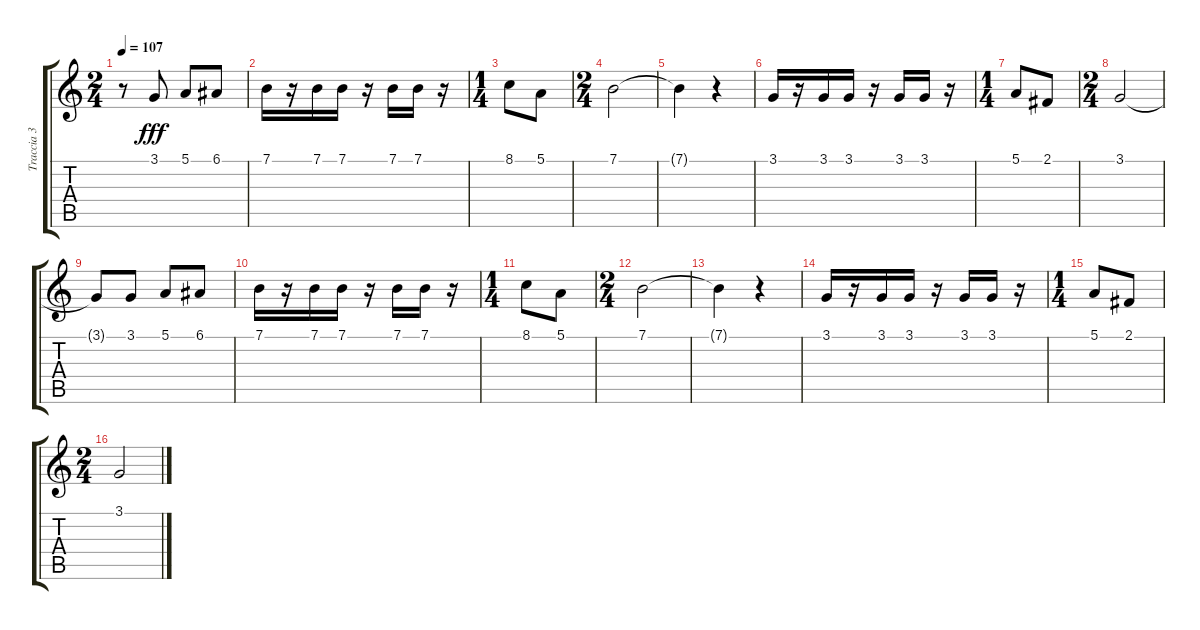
\track ("Traccia 3" "Traccia 3") {instrument trumpet}
\staff {score tabs}
\tuning (E4 B3 G3 D3 A2 E2) {hide}
\ts (2 4)
\tempo 107
\clef g2
\ks c
r.8{dy fff instrument trumpet} 3.1.8 5.1.8 6.1.8 |
7.1.16 r.16 7.1.16 7.1.16 r.16 7.1.16 7.1.16 r.16 |
\ts (1 4)
8.1.8 5.1.8 |
\ts (2 4)
7.1.2 |
7.1{t}.4 r.4 |
3.1.16 r.16 3.1.16 3.1.16 r.16 3.1.16 3.1.16 r.16 |
\ts (1 4)
5.1.8 2.1.8 |
\ts (2 4)
3.1.2 |
3.1{t}.8 3.1.8 5.1.8 6.1.8 |
7.1.16 r.16 7.1.16 7.1.16 r.16 7.1.16 7.1.16 r.16 |
\ts (1 4)
8.1.8 5.1.8 |
\ts (2 4)
7.1.2 |
7.1{t}.4 r.4 |
3.1.16 r.16 3.1.16 3.1.16 r.16 3.1.16 3.1.16 r.16 |
\ts (1 4)
5.1.8 2.1.8 |
\ts (2 4)
3.1.2
